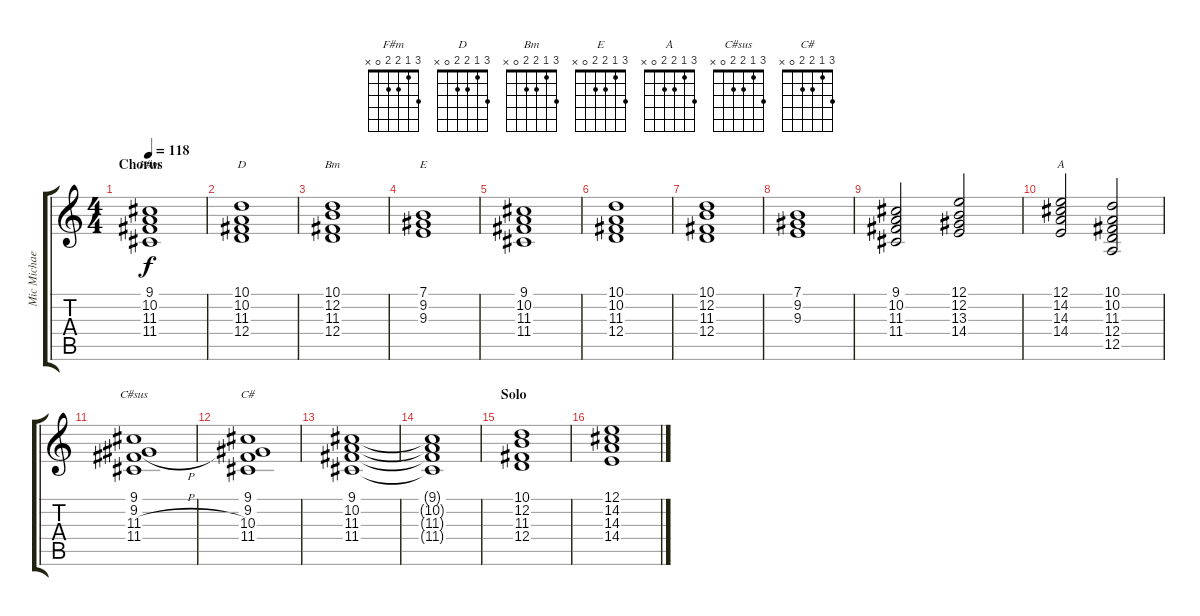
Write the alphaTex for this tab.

\track ("Mic Michaeli - PPG Wave 2.2 | Synthesiz" "Mic Michae") {instrument pad3polysynth}
\staff {score tabs}
\tuning (E4 B3 G3 D3 A2 E2) {hide}
\chord ("F#m" 3 1 2 2 0 x)
\chord ("D" 3 1 2 2 0 x)
\chord ("Bm" 3 1 2 2 0 x)
\chord ("E" 3 1 2 2 0 x)
\chord ("A" 3 1 2 2 0 x)
\chord ("C#sus" 3 1 2 2 0 x)
\chord ("C#" 3 1 2 2 0 x)
\ts (4 4)
\section ("" "Chorus")
\tempo 118
\clef g2
\ks c
(9.1 10.2 11.3 11.4).1{ch "F#m" dy f} |
(10.1 10.2 11.3 12.4).1{ch "D"} |
(10.1 12.2 11.3 12.4).1{ch "Bm"} |
(7.1 9.2 9.3).1{ch "E"} |
(9.1 10.2 11.3 11.4).1 |
(10.1 10.2 11.3 12.4).1 |
(10.1 12.2 11.3 12.4).1 |
(7.1 9.2 9.3).1 |
(9.1 10.2 11.3 11.4).2 (12.1 12.2 13.3 14.4).2 |
(12.1 14.2 14.3 14.4).2{ch "A"} (10.1 10.2 11.3 12.4 12.5).2 |
(9.1 9.2 11.3{h} 11.4).1{ch "C#sus"} |
(9.1 9.2 10.3 11.4).1{ch "C#"} |
(9.1 10.2 11.3 11.4).1 |
(9.1{t} 10.2{t} 11.3{t} 11.4{t}).1 |
\section ("" "Solo")
(10.1 12.2 11.3 12.4).1 |
(12.1 14.2 14.3 14.4).1
